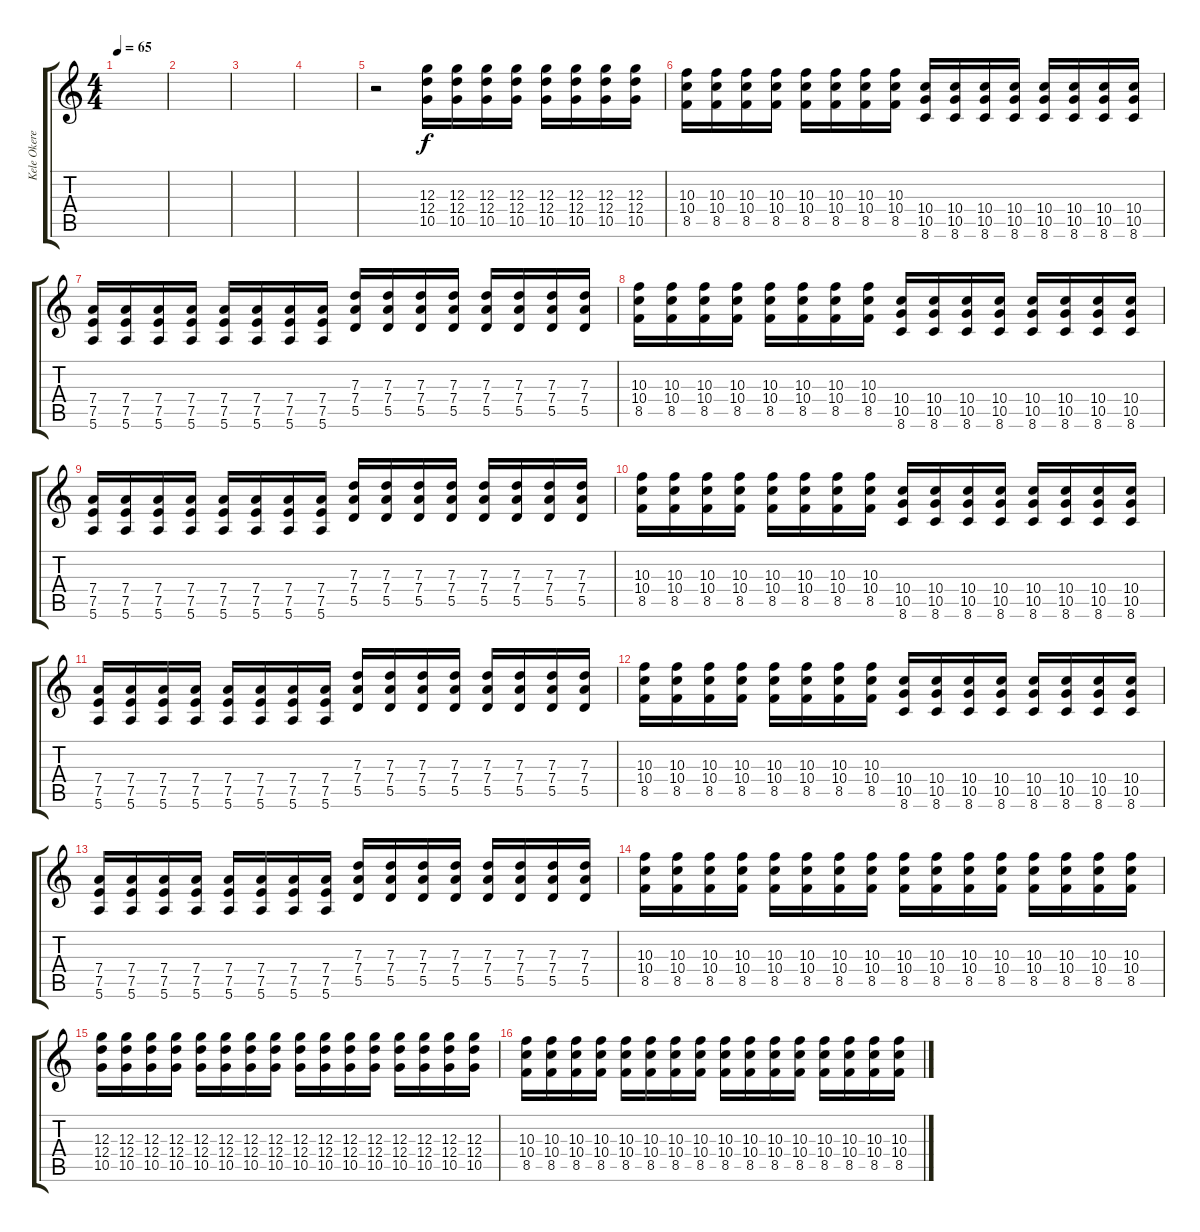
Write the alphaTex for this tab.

\track ("Kele Okereke" "Kele Okere") {instrument overdrivenguitar}
\staff {score tabs}
\tuning (E4 B3 G3 D3 A2 E2) {hide}
\ts (4 4)
\tempo 65
\clef g2
\ks c
|
|
|
|
r.2 (12.3 12.4 10.5).16 (12.3 12.4 10.5).16 (12.3 12.4 10.5).16 (12.3 12.4 10.5).16 (12.3 12.4 10.5).16 (12.3 12.4 10.5).16 (12.3 12.4 10.5).16 (12.3 12.4 10.5).16 |
(10.3 10.4 8.5).16 (10.3 10.4 8.5).16 (10.3 10.4 8.5).16 (10.3 10.4 8.5).16 (10.3 10.4 8.5).16 (10.3 10.4 8.5).16 (10.3 10.4 8.5).16 (10.3 10.4 8.5).16 (10.4 10.5 8.6).16 (10.4 10.5 8.6).16 (10.4 10.5 8.6).16 (10.4 10.5 8.6).16 (10.4 10.5 8.6).16 (10.4 10.5 8.6).16 (10.4 10.5 8.6).16 (10.4 10.5 8.6).16 |
(7.4 7.5 5.6).16 (7.4 7.5 5.6).16 (7.4 7.5 5.6).16 (7.4 7.5 5.6).16 (7.4 7.5 5.6).16 (7.4 7.5 5.6).16 (7.4 7.5 5.6).16 (7.4 7.5 5.6).16 (7.3 7.4 5.5).16 (7.3 7.4 5.5).16 (7.3 7.4 5.5).16 (7.3 7.4 5.5).16 (7.3 7.4 5.5).16 (7.3 7.4 5.5).16 (7.3 7.4 5.5).16 (7.3 7.4 5.5).16 |
(10.3 10.4 8.5).16 (10.3 10.4 8.5).16 (10.3 10.4 8.5).16 (10.3 10.4 8.5).16 (10.3 10.4 8.5).16 (10.3 10.4 8.5).16 (10.3 10.4 8.5).16 (10.3 10.4 8.5).16 (10.4 10.5 8.6).16 (10.4 10.5 8.6).16 (10.4 10.5 8.6).16 (10.4 10.5 8.6).16 (10.4 10.5 8.6).16 (10.4 10.5 8.6).16 (10.4 10.5 8.6).16 (10.4 10.5 8.6).16 |
(7.4 7.5 5.6).16 (7.4 7.5 5.6).16 (7.4 7.5 5.6).16 (7.4 7.5 5.6).16 (7.4 7.5 5.6).16 (7.4 7.5 5.6).16 (7.4 7.5 5.6).16 (7.4 7.5 5.6).16 (7.3 7.4 5.5).16 (7.3 7.4 5.5).16 (7.3 7.4 5.5).16 (7.3 7.4 5.5).16 (7.3 7.4 5.5).16 (7.3 7.4 5.5).16 (7.3 7.4 5.5).16 (7.3 7.4 5.5).16 |
(10.3 10.4 8.5).16 (10.3 10.4 8.5).16 (10.3 10.4 8.5).16 (10.3 10.4 8.5).16 (10.3 10.4 8.5).16 (10.3 10.4 8.5).16 (10.3 10.4 8.5).16 (10.3 10.4 8.5).16 (10.4 10.5 8.6).16 (10.4 10.5 8.6).16 (10.4 10.5 8.6).16 (10.4 10.5 8.6).16 (10.4 10.5 8.6).16 (10.4 10.5 8.6).16 (10.4 10.5 8.6).16 (10.4 10.5 8.6).16 |
(7.4 7.5 5.6).16 (7.4 7.5 5.6).16 (7.4 7.5 5.6).16 (7.4 7.5 5.6).16 (7.4 7.5 5.6).16 (7.4 7.5 5.6).16 (7.4 7.5 5.6).16 (7.4 7.5 5.6).16 (7.3 7.4 5.5).16 (7.3 7.4 5.5).16 (7.3 7.4 5.5).16 (7.3 7.4 5.5).16 (7.3 7.4 5.5).16 (7.3 7.4 5.5).16 (7.3 7.4 5.5).16 (7.3 7.4 5.5).16 |
(10.3 10.4 8.5).16 (10.3 10.4 8.5).16 (10.3 10.4 8.5).16 (10.3 10.4 8.5).16 (10.3 10.4 8.5).16 (10.3 10.4 8.5).16 (10.3 10.4 8.5).16 (10.3 10.4 8.5).16 (10.4 10.5 8.6).16 (10.4 10.5 8.6).16 (10.4 10.5 8.6).16 (10.4 10.5 8.6).16 (10.4 10.5 8.6).16 (10.4 10.5 8.6).16 (10.4 10.5 8.6).16 (10.4 10.5 8.6).16 |
(7.4 7.5 5.6).16 (7.4 7.5 5.6).16 (7.4 7.5 5.6).16 (7.4 7.5 5.6).16 (7.4 7.5 5.6).16 (7.4 7.5 5.6).16 (7.4 7.5 5.6).16 (7.4 7.5 5.6).16 (7.3 7.4 5.5).16 (7.3 7.4 5.5).16 (7.3 7.4 5.5).16 (7.3 7.4 5.5).16 (7.3 7.4 5.5).16 (7.3 7.4 5.5).16 (7.3 7.4 5.5).16 (7.3 7.4 5.5).16 |
(10.3 10.4 8.5).16 (10.3 10.4 8.5).16 (10.3 10.4 8.5).16 (10.3 10.4 8.5).16 (10.3 10.4 8.5).16 (10.3 10.4 8.5).16 (10.3 10.4 8.5).16 (10.3 10.4 8.5).16 (10.3 10.4 8.5).16 (10.3 10.4 8.5).16 (10.3 10.4 8.5).16 (10.3 10.4 8.5).16 (10.3 10.4 8.5).16 (10.3 10.4 8.5).16 (10.3 10.4 8.5).16 (10.3 10.4 8.5).16 |
(12.3 12.4 10.5).16 (12.3 12.4 10.5).16 (12.3 12.4 10.5).16 (12.3 12.4 10.5).16 (12.3 12.4 10.5).16 (12.3 12.4 10.5).16 (12.3 12.4 10.5).16 (12.3 12.4 10.5).16 (12.3 12.4 10.5).16 (12.3 12.4 10.5).16 (12.3 12.4 10.5).16 (12.3 12.4 10.5).16 (12.3 12.4 10.5).16 (12.3 12.4 10.5).16 (12.3 12.4 10.5).16 (12.3 12.4 10.5).16 |
(10.3 10.4 8.5).16 (10.3 10.4 8.5).16 (10.3 10.4 8.5).16 (10.3 10.4 8.5).16 (10.3 10.4 8.5).16 (10.3 10.4 8.5).16 (10.3 10.4 8.5).16 (10.3 10.4 8.5).16 (10.3 10.4 8.5).16 (10.3 10.4 8.5).16 (10.3 10.4 8.5).16 (10.3 10.4 8.5).16 (10.3 10.4 8.5).16 (10.3 10.4 8.5).16 (10.3 10.4 8.5).16 (10.3 10.4 8.5).16
